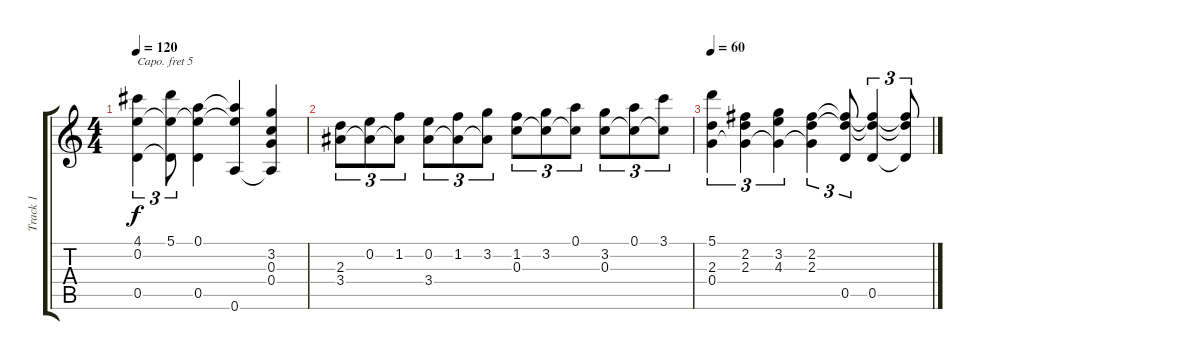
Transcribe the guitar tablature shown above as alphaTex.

\track ("Track 1" "Track 1") {instrument acousticguitarsteel}
\staff {score tabs}
\capo 5
\tuning (E4 B3 G3 D3 A2 E2) {hide}
\ts (4 4)
\tempo 120
\clef g2
\ks c
(4.1 0.2 0.5).4{tu (3 2) dy f} (5.1 0.2{t} 0.5{t}).8{tu (3 2)} (0.1 0.2{t} 0.5).4 (0.1{t} 0.2{t} 0.6).4 (3.2 0.3 0.4 0.6{t}).4 |
(2.3 3.4).8{tu (3 2)} (0.2 3.4{t}).8{tu (3 2)} (1.2 3.4{t}).8{tu (3 2)} (0.2 3.4).8{tu (3 2)} (1.2 3.4{t}).8{tu (3 2)} (3.2 3.4{t}).8{tu (3 2)} (1.2 0.3).8{tu (3 2)} (3.2 0.3{t}).8{tu (3 2)} (0.1 0.3{t}).8{tu (3 2)} (3.2 0.3).8{tu (3 2)} (0.1 0.3{t}).8{tu (3 2)} (3.1 0.3{t}).8{tu (3 2)} |
\tempo 60
(5.1 2.3 0.4).4{tu (3 2)} (2.2 2.3 0.4{t}).4{tu (3 2)} (3.2 4.3 0.4{t}).4{tu (3 2)} (2.2 2.3 0.4{t}).4{tu (3 2)} (2.2{t} 2.3{t} 0.5).8{tu (3 2)} (2.2{t} 2.3{t} 0.5).4{tu (3 2)} (2.2{t} 2.3{t} 0.5{t}).8{tu (3 2)}
